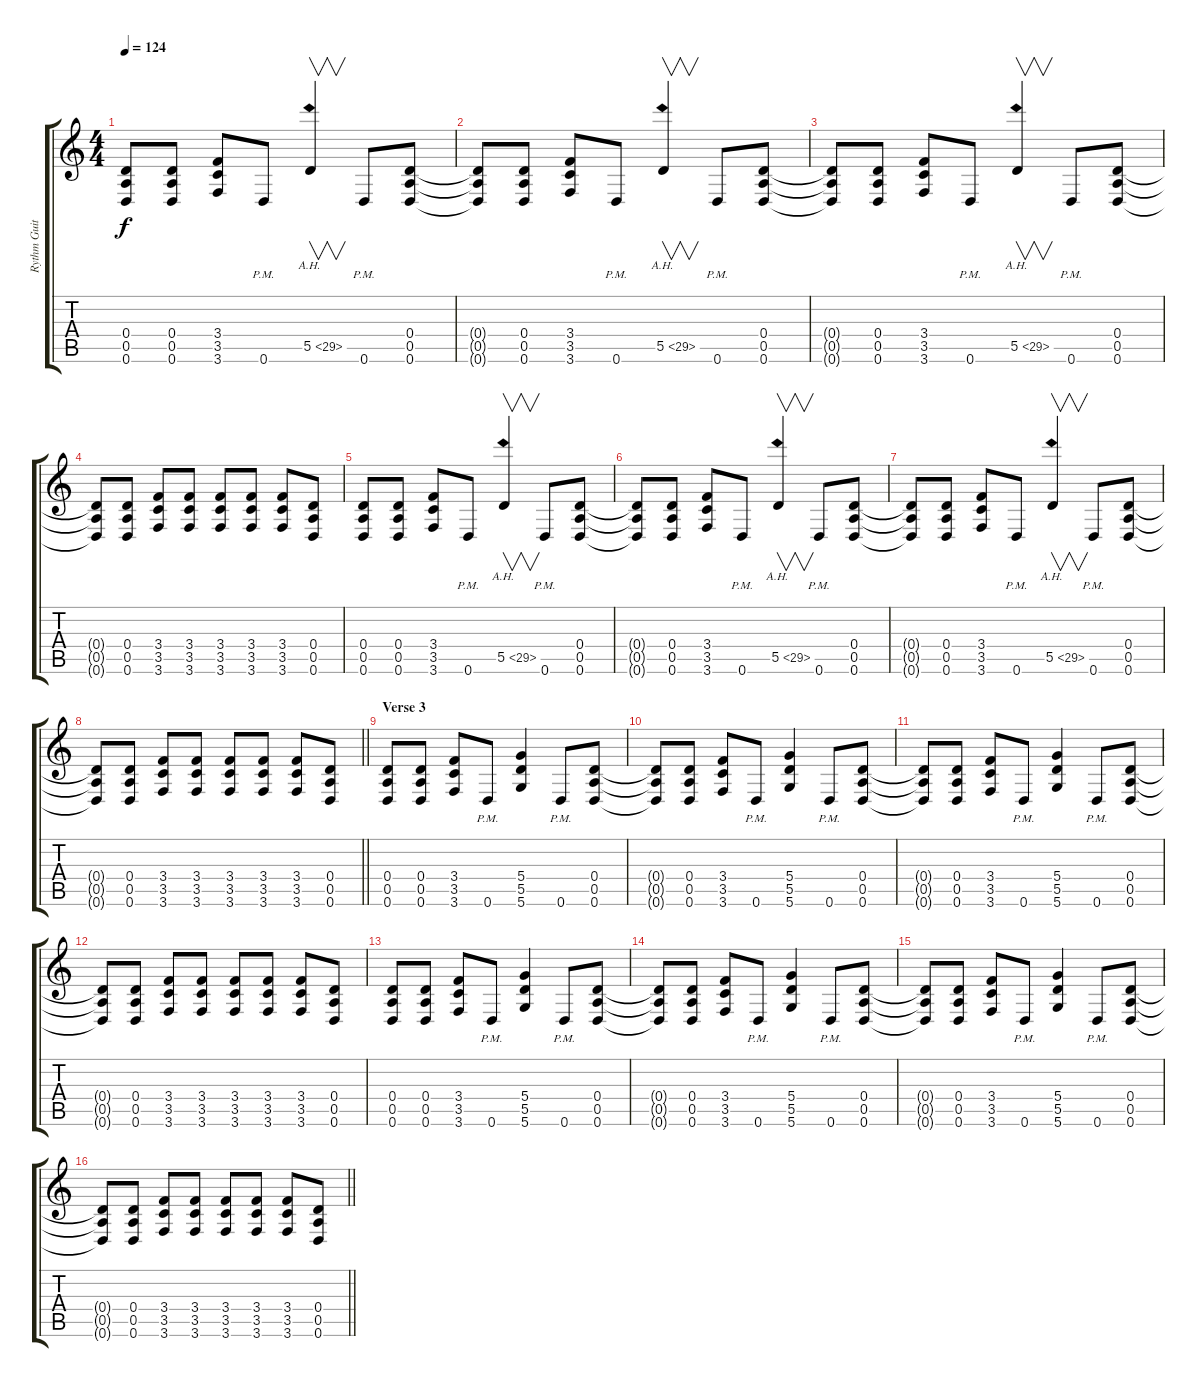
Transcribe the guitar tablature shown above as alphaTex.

\track ("Rythm Guitar" "Rythm Guit") {instrument distortionguitar}
\staff {score tabs}
\tuning (E4 B3 G3 D3 A2 D2) {hide}
\ts (4 4)
\tempo 124
\clef g2
\ks c
(0.4 0.5 0.6).8{dy f} (0.4 0.5 0.6).8 (3.4 3.5 3.6).8 0.6{pm}.8 5.5{ah 24}.4{v} 0.6{pm}.8 (0.4 0.5 0.6).8 |
(0.4{t} 0.5{t} 0.6{t}).8 (0.4 0.5 0.6).8 (3.4 3.5 3.6).8 0.6{pm}.8 5.5{ah 24}.4{v} 0.6{pm}.8 (0.4 0.5 0.6).8 |
(0.4{t} 0.5{t} 0.6{t}).8 (0.4 0.5 0.6).8 (3.4 3.5 3.6).8 0.6{pm}.8 5.5{ah 24}.4{v} 0.6{pm}.8 (0.4 0.5 0.6).8 |
(0.4{t} 0.5{t} 0.6{t}).8 (0.4 0.5 0.6).8 (3.4 3.5 3.6).8 (3.4 3.5 3.6).8 (3.4 3.5 3.6).8 (3.4 3.5 3.6).8 (3.4 3.5 3.6).8 (0.4 0.5 0.6).8 |
(0.4 0.5 0.6).8 (0.4 0.5 0.6).8 (3.4 3.5 3.6).8 0.6{pm}.8 5.5{ah 24}.4{v} 0.6{pm}.8 (0.4 0.5 0.6).8 |
(0.4{t} 0.5{t} 0.6{t}).8 (0.4 0.5 0.6).8 (3.4 3.5 3.6).8 0.6{pm}.8 5.5{ah 24}.4{v} 0.6{pm}.8 (0.4 0.5 0.6).8 |
(0.4{t} 0.5{t} 0.6{t}).8 (0.4 0.5 0.6).8 (3.4 3.5 3.6).8 0.6{pm}.8 5.5{ah 24}.4{v} 0.6{pm}.8 (0.4 0.5 0.6).8 |
\barLineRight lightlight
(0.4{t} 0.5{t} 0.6{t}).8 (0.4 0.5 0.6).8 (3.4 3.5 3.6).8 (3.4 3.5 3.6).8 (3.4 3.5 3.6).8 (3.4 3.5 3.6).8 (3.4 3.5 3.6).8 (0.4 0.5 0.6).8 |
\section ("" "Verse 3")
(0.4 0.5 0.6).8 (0.4 0.5 0.6).8 (3.4 3.5 3.6).8 0.6{pm}.8 (5.4 5.5 5.6).4 0.6{pm}.8 (0.4 0.5 0.6).8 |
(0.4{t} 0.5{t} 0.6{t}).8 (0.4 0.5 0.6).8 (3.4 3.5 3.6).8 0.6{pm}.8 (5.4 5.5 5.6).4 0.6{pm}.8 (0.4 0.5 0.6).8 |
(0.4{t} 0.5{t} 0.6{t}).8 (0.4 0.5 0.6).8 (3.4 3.5 3.6).8 0.6{pm}.8 (5.4 5.5 5.6).4 0.6{pm}.8 (0.4 0.5 0.6).8 |
(0.4{t} 0.5{t} 0.6{t}).8 (0.4 0.5 0.6).8 (3.4 3.5 3.6).8 (3.4 3.5 3.6).8 (3.4 3.5 3.6).8 (3.4 3.5 3.6).8 (3.4 3.5 3.6).8 (0.4 0.5 0.6).8 |
(0.4 0.5 0.6).8 (0.4 0.5 0.6).8 (3.4 3.5 3.6).8 0.6{pm}.8 (5.4 5.5 5.6).4 0.6{pm}.8 (0.4 0.5 0.6).8 |
(0.4{t} 0.5{t} 0.6{t}).8 (0.4 0.5 0.6).8 (3.4 3.5 3.6).8 0.6{pm}.8 (5.4 5.5 5.6).4 0.6{pm}.8 (0.4 0.5 0.6).8 |
(0.4{t} 0.5{t} 0.6{t}).8 (0.4 0.5 0.6).8 (3.4 3.5 3.6).8 0.6{pm}.8 (5.4 5.5 5.6).4 0.6{pm}.8 (0.4 0.5 0.6).8 |
\barLineRight lightlight
(0.4{t} 0.5{t} 0.6{t}).8 (0.4 0.5 0.6).8 (3.4 3.5 3.6).8 (3.4 3.5 3.6).8 (3.4 3.5 3.6).8 (3.4 3.5 3.6).8 (3.4 3.5 3.6).8 (0.4 0.5 0.6).8
